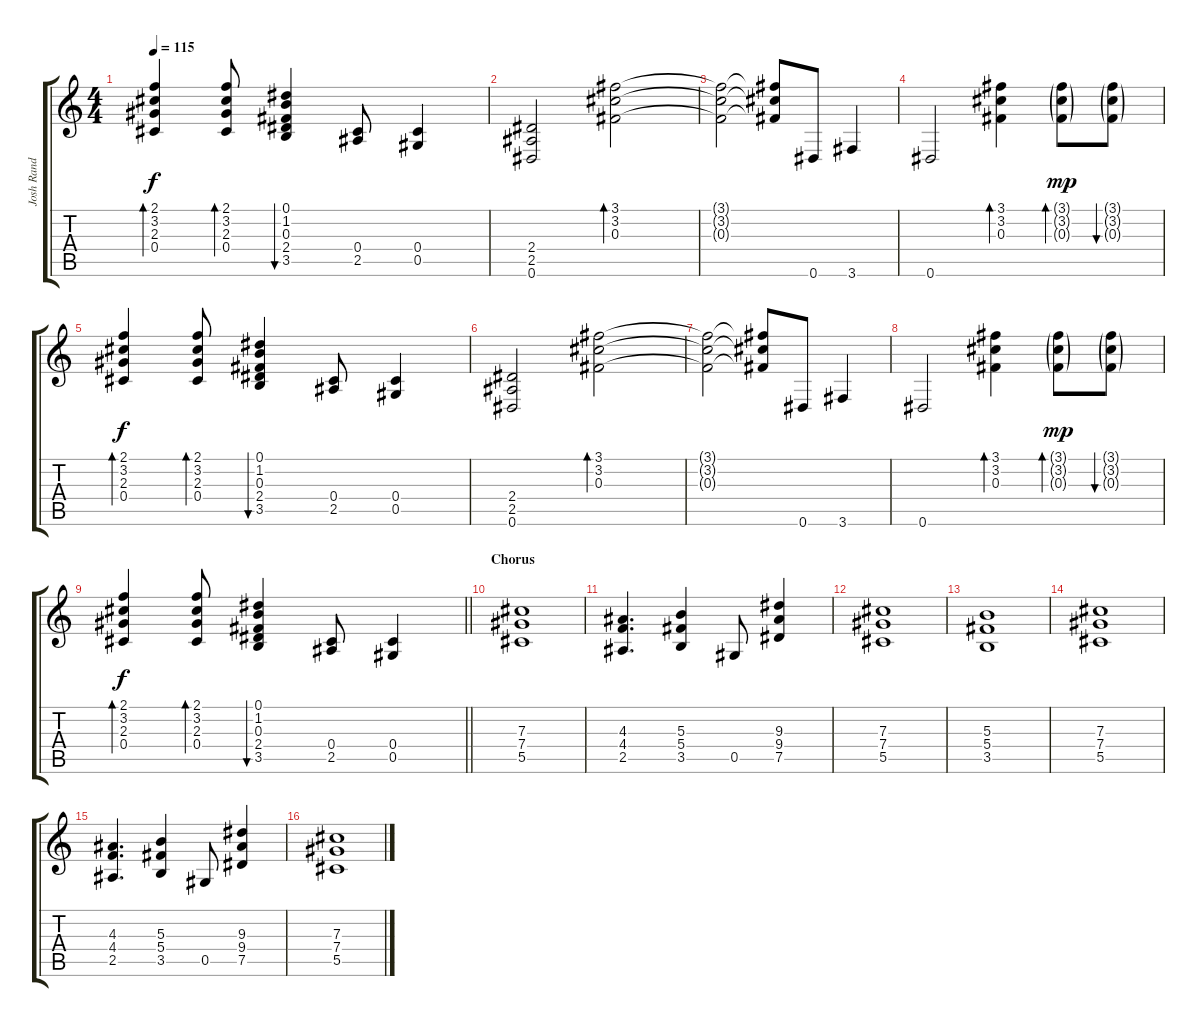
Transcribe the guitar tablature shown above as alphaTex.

\track ("Josh Rand" "Josh Rand") {instrument electricguitarclean}
\staff {score tabs}
\tuning (Eb4 Bb3 Gb3 Db3 Ab2 Eb2) {hide}
\ts (4 4)
\tempo 115
\clef g2
\ks c
(2.1 3.2 2.3 0.4).4{bd 60 dy f} (2.1 3.2 2.3 0.4).8{bd 60} (0.1 1.2 0.3 2.4 3.5).4{bu 60} (0.4 2.5).8 (0.4 0.5).4 |
(2.4 2.5 0.6).2 (3.1 3.2 0.3).2{bd 60} |
(3.1{t} 3.2{t} 0.3{t}).2 (3.1{t} 3.2{t} 0.3{t}).8 0.6.8 3.6.4 |
0.6.2 (3.1 3.2 0.3).4{bd 60} (3.1{g} 3.2{g} 0.3{g}).8{bd 60 dy mp} (3.1{g} 3.2{g} 0.3{g}).8{bu 60} |
(2.1 3.2 2.3 0.4).4{bd 60 dy f} (2.1 3.2 2.3 0.4).8{bd 60} (0.1 1.2 0.3 2.4 3.5).4{bu 60} (0.4 2.5).8 (0.4 0.5).4 |
(2.4 2.5 0.6).2 (3.1 3.2 0.3).2{bd 60} |
(3.1{t} 3.2{t} 0.3{t}).2 (3.1{t} 3.2{t} 0.3{t}).8 0.6.8 3.6.4 |
0.6.2 (3.1 3.2 0.3).4{bd 60} (3.1{g} 3.2{g} 0.3{g}).8{bd 60 dy mp} (3.1{g} 3.2{g} 0.3{g}).8{bu 60} |
\barLineRight lightlight
(2.1 3.2 2.3 0.4).4{bd 60 dy f} (2.1 3.2 2.3 0.4).8{bd 60} (0.1 1.2 0.3 2.4 3.5).4{bu 60} (0.4 2.5).8 (0.4 0.5).4 |
\section ("" "Chorus")
(7.3 7.4 5.5).1{volume 14} |
(4.3 4.4 2.5).4{d} (5.3 5.4 3.5).4 0.5.8 (9.3 9.4 7.5).4 |
(7.3 7.4 5.5).1 |
(5.3 5.4 3.5).1 |
(7.3 7.4 5.5).1 |
(4.3 4.4 2.5).4{d} (5.3 5.4 3.5).4 0.5.8 (9.3 9.4 7.5).4 |
(7.3 7.4 5.5).1
